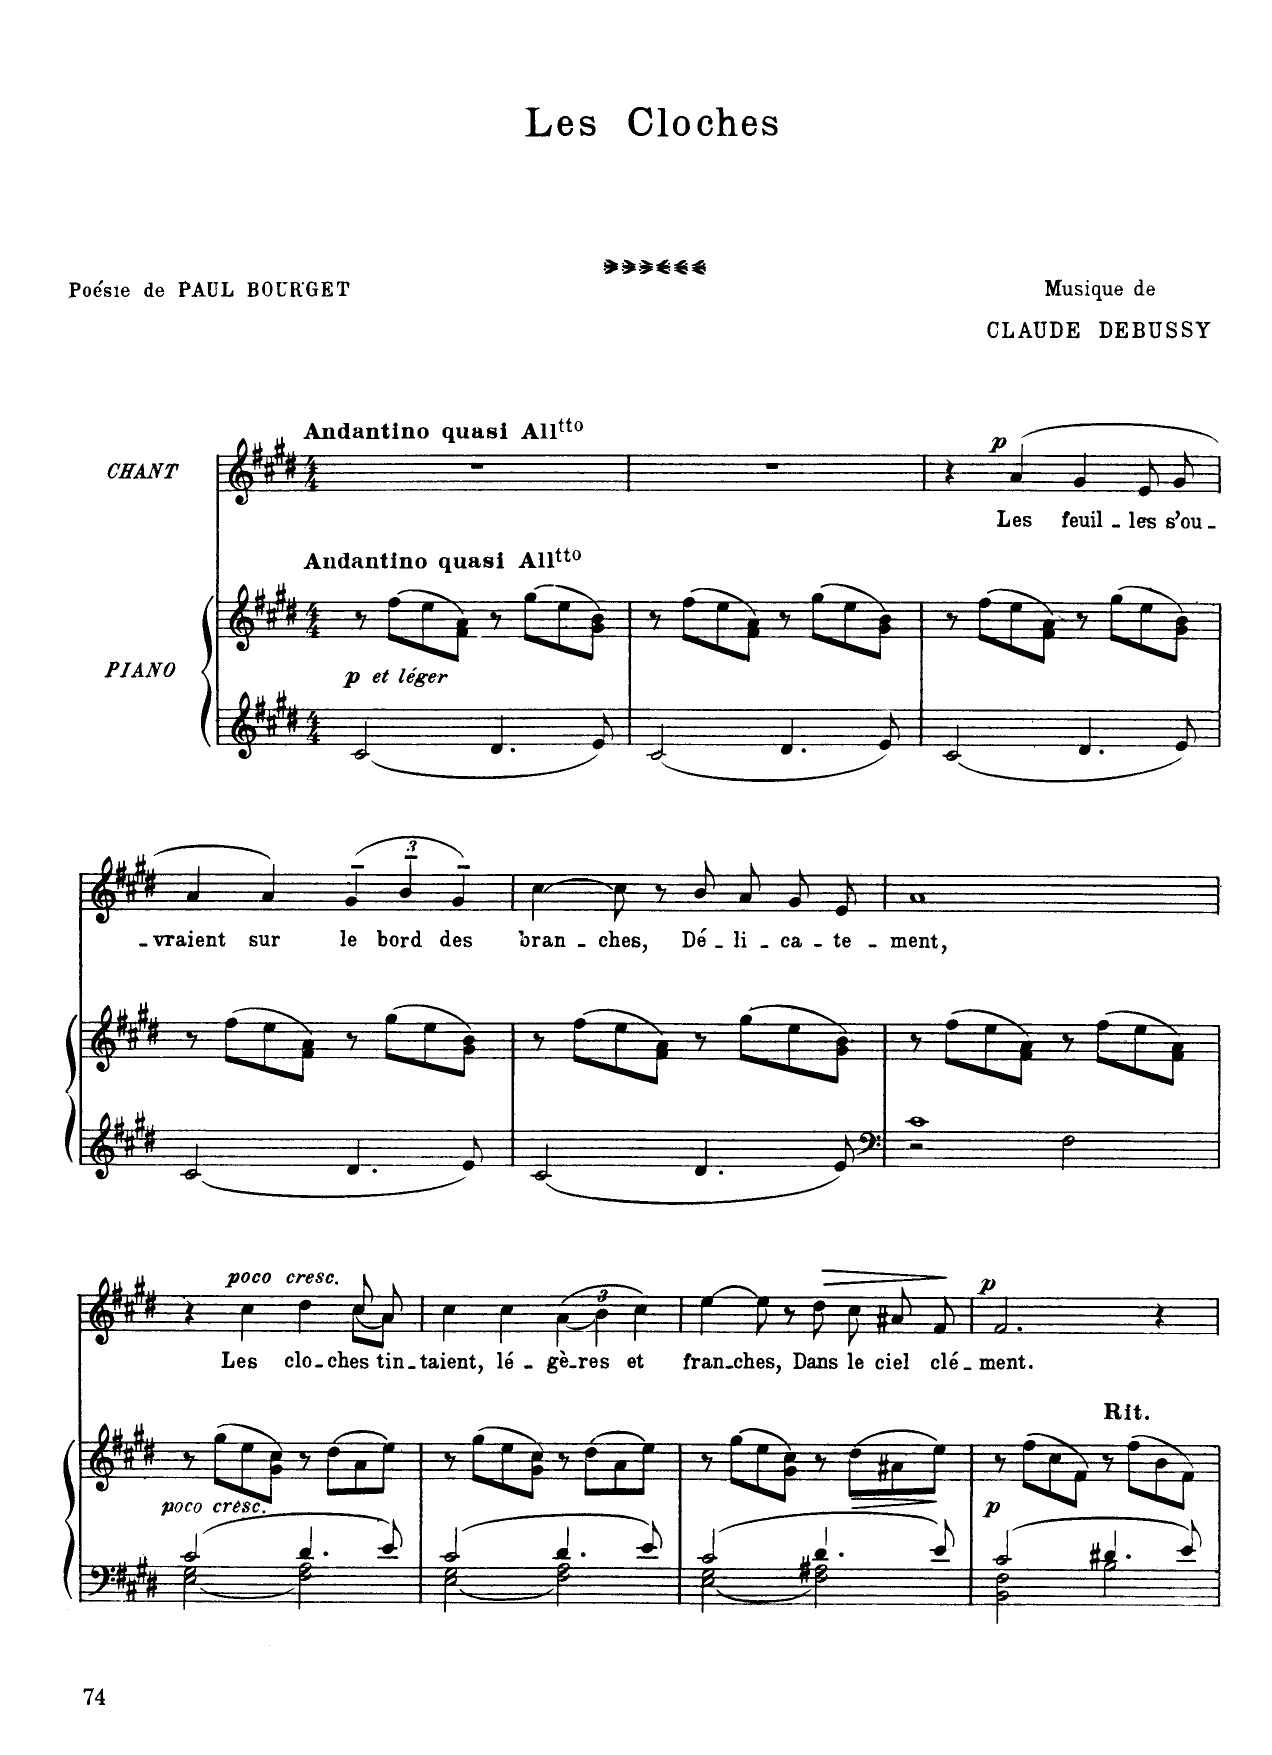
**kern	**kern	**dynam	**kern	**text	**dynam
*part2	*part2	*part2	*part1	*part1	*part1
*staff3	*staff2	*staff2/3	*staff1	*staff1	*staff1
*I"Piano	*	*	*I"Chant Voice	*	*
*I'Pno	*	*	*	*	*
*clefG2	*clefG2	*	*clefG2	*	*
*k[f#c#g#d#]	*k[f#c#g#d#]	*	*k[f#c#g#d#]	*	*
*M4/4	*M4/4	*	*M4/4	*	*
*met(c)	*met(c)	*	*met(c)	*	*
=1	=1	=1	=1	=1	=1
!	!	!	!LO:TX:a:B:t=Andantino quasi Allegretto	!	!
!	!LO:TX:a:B:t=Andantino quasi Allegretto	!	!	!	!
!	!	!LO:DY:b	!	!	!
!	!	!LO:DY:n=1:b	!	!	!
2c#/	8r	p other-dynamics	1r	.	.
.	(8ff#\L	.	.	.	.
.	8ee\	.	.	.	.
.	8f#\ 8a\J)	.	.	.	.
4.d#/	8r	.	.	.	.
.	(8gg#\L	.	.	.	.
.	8ee\	.	.	.	.
8e/	8g#\ 8b\J)	.	.	.	.
=2	=2	=2	=2	=2	=2
2c#/	8r	.	1r	.	.
.	(8ff#\L	.	.	.	.
.	8ee\	.	.	.	.
.	8f#\ 8a\J)	.	.	.	.
4.d#/	8r	.	.	.	.
.	(8gg#\L	.	.	.	.
.	8ee\	.	.	.	.
8e/	8g#\ 8b\J)	.	.	.	.
=3	=3	=3	=3	=3	=3
2c#/	8r	.	4r	.	.
.	(8ff#\L	.	.	.	.
!	!	!	!	!	!LO:DY:a
.	8ee\	.	(>4a/	Les	p
.	8f#\ 8a\J)	.	.	.	.
4.d#/	8r	.	4g#/	feuil-	.
.	(8gg#\L	.	.	.	.
.	8ee\	.	8e/	-les	.
8e/	8g#\ 8b\J)	.	8g#/	s’ou-	.
=4	=4	=4	=4	=4	=4
2c#/	8r	.	4a/	-- vraient	.
.	(8ff#\L	.	.	.	.
.	8ee\	.	4a/)	sur	.
.	8f#\ 8a\J)	.	.	.	.
4.d#/	8r	.	6g#~>/	le	.
.	(8gg#\L	.	.	.	.
.	.	.	6b~>/	bord	.
.	8ee\	.	.	.	.
.	.	.	6g#~>/	des	.
8e/	8g#\ 8b\J)	.	.	.	.
=5	=5	=5	=5	=5	=5
2c#/	8r	.	[4cc#\	bran-	.
.	(8ff#\L	.	.	.	.
.	8ee\	.	8cc#\]	-ches,	.
.	8f#\ 8a\J)	.	8r	.	.
4.d#/	8r	.	8b/	Dé-	.
.	(8gg#\L	.	8a/	-li-	.
.	8ee\	.	8g#/	-ca-	.
8e/	8g#\ 8b\J)	.	8e/	-te-	.
=6	=6	=6	=6	=6	=6
*clefF4	*	*	*	*	*
*^	*	*	*	*	*
1c#	2r	8r	.	1a	-ment,	.
.	.	(8ff#\L	.	.	.	.
.	.	8ee\	.	.	.	.
.	.	8f#\ 8a\J)	.	.	.	.
.	2F#\	8r	.	.	.	.
.	.	(8ff#\L	.	.	.	.
.	.	8ee\	.	.	.	.
.	.	8f#\ 8a\J)	.	.	.	.
=7	=7	=7	=7	=7	=7	=7
*	*	*	*	*^	*	*
2c#/	2E\ 2G#\	8r	.	4r	2.ryy	.	.
!	!	!LO:TX:b:i:t=poco  cresc.	!	!	!	!	!
.	.	(8gg#\L	.	.	.	.	.
!	!	!	!	!LO:TX:a:i:t=poco  cresc.	!	!	!
.	.	8ee\	.	4cc#\	.	Les	.
.	.	8g#\ 8cc#\J)	.	.	.	.	.
4.d#/	2F#\ 2A\	8r	.	4dd#\	.	clo-	.
.	.	(8dd#\L	.	.	.	.	.
.	.	8a\	.	(<8cc#/	8cc#\L	-ches	.
8e/	.	8ee\J)	.	8a/)	8a\J	tin-	.
*	*	*	*	*v	*v	*	*
=8	=8	=8	=8	=8	=8	=8
2c#/	2E\ 2G#\	8r	.	4cc#\	-taient,	.
.	.	(8gg#\L	.	.	.	.
.	.	8ee\	.	4cc#\	lé-	.
.	.	8g#\ 8cc#\J)	.	.	.	.
4.d#/	2F#\ 2A\	8r	.	(<6a\	-gè-	.
.	.	(8dd#\L	.	.	.	.
.	.	.	.	6b\)	-res	.
.	.	8a\	.	.	.	.
.	.	.	.	6cc#\	et	.
8e/	.	8ee\J)	.	.	.	.
=9	=9	=9	=9	=9	=9	=9
2c#/	2E\ 2G#\	8r	.	[4ee\	fran-	.
.	.	(8gg#\L	.	.	.	.
.	.	8ee\	.	8ee\]	-ches,	.
.	.	8g#\ 8cc#\J)	.	8r	.	.
!	!	!	!	!	!	!LO:HP:b
4.d#/	2F#\ 2A#X\	8r	.	8dd#\	Dans	>
.	.	(8dd#\L	.	8cc#\	le	.
.	.	8a#X\	.	8a#X/	ciel	.
8e/	.	8ee\J)	.	8f#/	clé-	.
*v	*v	*	*	*	*	*
.	.	.	.	.	]
=10	=10	=10	=10	=10	=10
*^	*	*	*	*	*
!	!	!	!LO:DY:b	!	!	!LO:DY:a
2c#/	2BB\ 2F#\	8r	p	2.f#/	-ment.	p
.	.	(8ff#\L	.	.	.	.
.	.	8cc#\	.	.	.	.
.	.	8f#\J)	.	.	.	.
4.d#X/	2B\	8r	.	.	.	.
!	!	!LO:TX:a:t=Rit.	!	!	!	!
.	.	(8ff#\L	.	.	.	.
.	.	8b\	.	4r	.	.
8e/	.	8f#\J)	.	.	.	.
*v	*v	*	*	*	*	*
=	=	=	=	=	=
*-	*-	*-	*-	*-	*-
